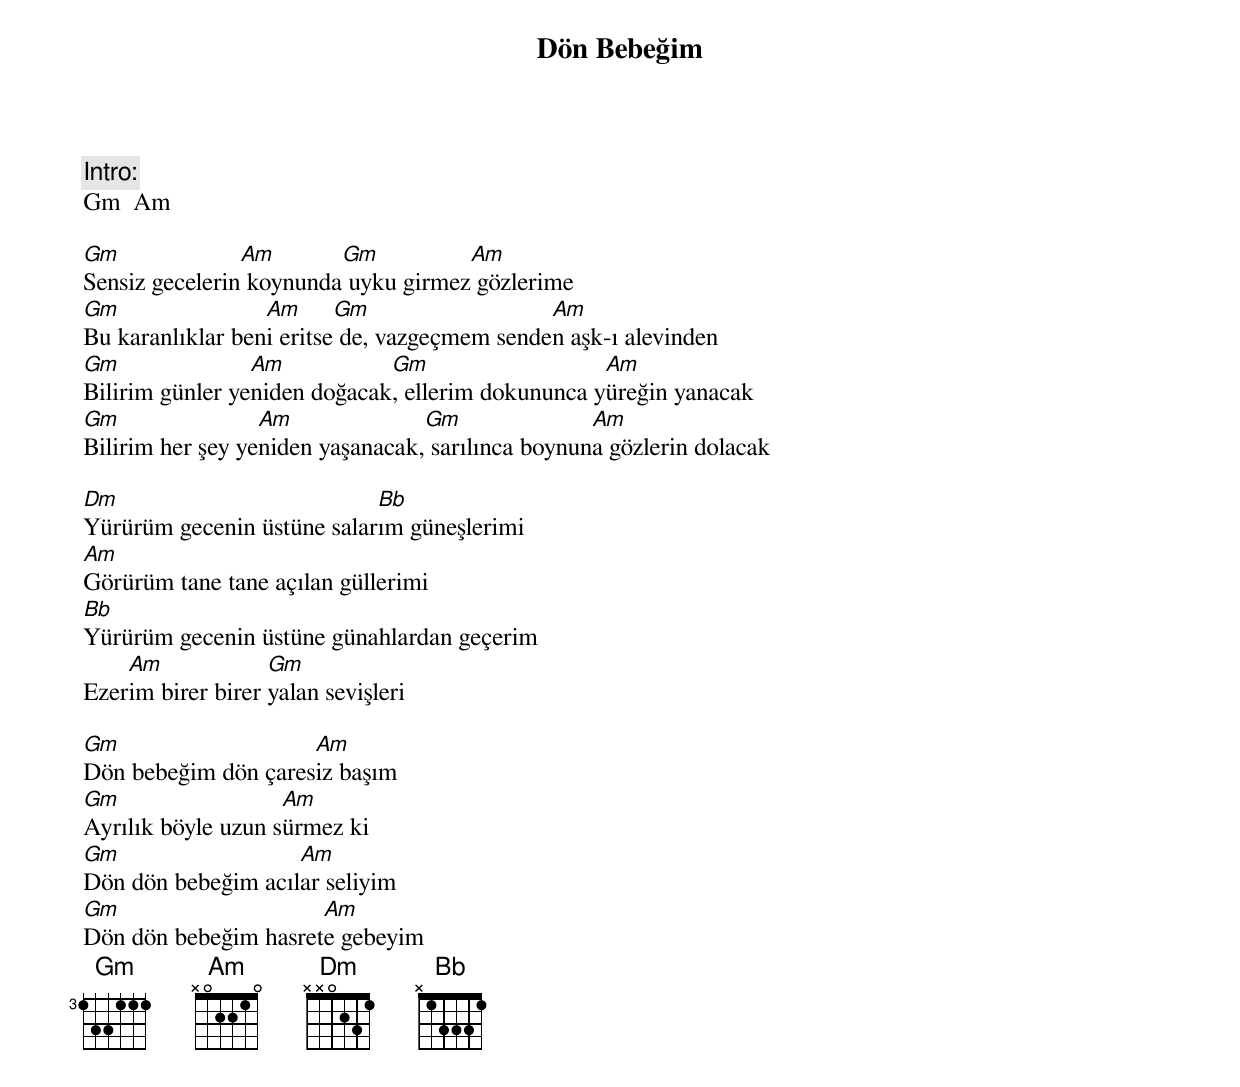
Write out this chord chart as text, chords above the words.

{title: Dön Bebeğim}
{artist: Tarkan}

Intro:
Gm  Am

Gm              Am       Gm          Am
Sensiz gecelerin koynunda uyku girmez gözlerime
Gm                Am      Gm                  Am
Bu karanlıklar beni eritse de, vazgeçmem senden aşk-ı alevinden
Gm               Am           Gm                   Am
Bilirim günler yeniden doğacak, ellerim dokununca yüreğin yanacak
Gm                Am              Gm               Am
Bilirim her şey yeniden yaşanacak, sarılınca boynuna gözlerin dolacak

Dm                          Bb
Yürürüm gecenin üstüne salarım güneşlerimi
Am
Görürüm tane tane açılan güllerimi
Bb
Yürürüm gecenin üstüne günahlardan geçerim
    Am             Gm
Ezerim birer birer yalan sevişleri

Gm                   Am
Dön bebeğim dön çaresiz başım
Gm                  Am
Ayrılık böyle uzun sürmez ki
Gm                  Am
Dön dön bebeğim acılar seliyim
Gm                    Am
Dön dön bebeğim hasrete gebeyim
